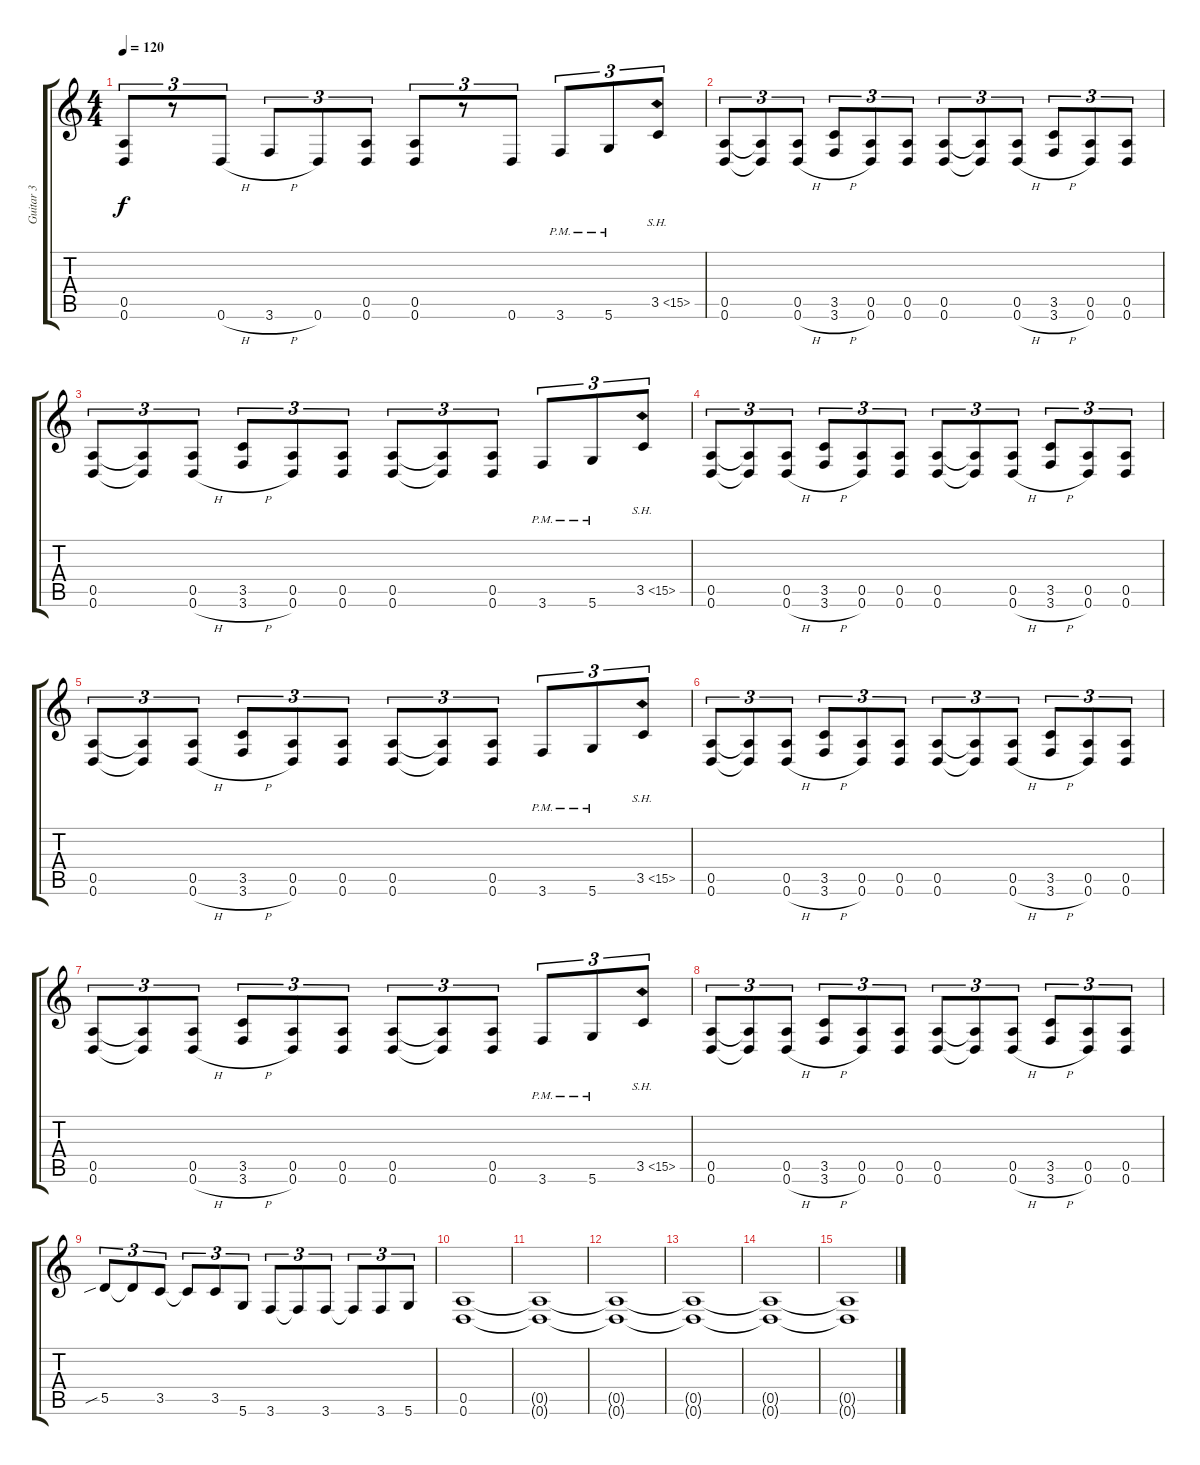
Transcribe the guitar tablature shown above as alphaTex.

\track ("Guitar 3" "Guitar 3") {instrument distortionguitar}
\staff {score tabs}
\tuning (E4 B3 G3 D3 A2 D2) {hide}
\ts (4 4)
\tempo 120
\clef g2
\ks c
(0.5 0.6).8{tu (3 2) dy f} r.8{tu (3 2)} 0.6{h}.8{tu (3 2)} 3.6{h}.8{tu (3 2)} 0.6.8{tu (3 2)} (0.5 0.6).8{tu (3 2)} (0.5 0.6).8{tu (3 2)} r.8{tu (3 2)} 0.6.8{tu (3 2)} 3.6{pm}.8{tu (3 2)} 5.6{pm}.8{tu (3 2)} 3.5{sh 12}.8{tu (3 2)} |
(0.5 0.6).8{tu (3 2)} (0.5{t} 0.6{t}).8{tu (3 2)} (0.5 0.6{h}).8{tu (3 2)} (3.5 3.6{h}).8{tu (3 2)} (0.5 0.6).8{tu (3 2)} (0.5 0.6).8{tu (3 2)} (0.5 0.6).8{tu (3 2)} (0.5{t} 0.6{t}).8{tu (3 2)} (0.5 0.6{h}).8{tu (3 2)} (3.5 3.6{h}).8{tu (3 2)} (0.5 0.6).8{tu (3 2)} (0.5 0.6).8{tu (3 2)} |
(0.5 0.6).8{tu (3 2)} (0.5{t} 0.6{t}).8{tu (3 2)} (0.5 0.6{h}).8{tu (3 2)} (3.5 3.6{h}).8{tu (3 2)} (0.5 0.6).8{tu (3 2)} (0.5 0.6).8{tu (3 2)} (0.5 0.6).8{tu (3 2)} (0.5{t} 0.6{t}).8{tu (3 2)} (0.5 0.6).8{tu (3 2)} 3.6{pm}.8{tu (3 2)} 5.6{pm}.8{tu (3 2)} 3.5{sh 12}.8{tu (3 2)} |
(0.5 0.6).8{tu (3 2)} (0.5{t} 0.6{t}).8{tu (3 2)} (0.5 0.6{h}).8{tu (3 2)} (3.5 3.6{h}).8{tu (3 2)} (0.5 0.6).8{tu (3 2)} (0.5 0.6).8{tu (3 2)} (0.5 0.6).8{tu (3 2)} (0.5{t} 0.6{t}).8{tu (3 2)} (0.5 0.6{h}).8{tu (3 2)} (3.5 3.6{h}).8{tu (3 2)} (0.5 0.6).8{tu (3 2)} (0.5 0.6).8{tu (3 2)} |
(0.5 0.6).8{tu (3 2)} (0.5{t} 0.6{t}).8{tu (3 2)} (0.5 0.6{h}).8{tu (3 2)} (3.5 3.6{h}).8{tu (3 2)} (0.5 0.6).8{tu (3 2)} (0.5 0.6).8{tu (3 2)} (0.5 0.6).8{tu (3 2)} (0.5{t} 0.6{t}).8{tu (3 2)} (0.5 0.6).8{tu (3 2)} 3.6{pm}.8{tu (3 2)} 5.6{pm}.8{tu (3 2)} 3.5{sh 12}.8{tu (3 2)} |
(0.5 0.6).8{tu (3 2)} (0.5{t} 0.6{t}).8{tu (3 2)} (0.5 0.6{h}).8{tu (3 2)} (3.5 3.6{h}).8{tu (3 2)} (0.5 0.6).8{tu (3 2)} (0.5 0.6).8{tu (3 2)} (0.5 0.6).8{tu (3 2)} (0.5{t} 0.6{t}).8{tu (3 2)} (0.5 0.6{h}).8{tu (3 2)} (3.5 3.6{h}).8{tu (3 2)} (0.5 0.6).8{tu (3 2)} (0.5 0.6).8{tu (3 2)} |
(0.5 0.6).8{tu (3 2)} (0.5{t} 0.6{t}).8{tu (3 2)} (0.5 0.6{h}).8{tu (3 2)} (3.5 3.6{h}).8{tu (3 2)} (0.5 0.6).8{tu (3 2)} (0.5 0.6).8{tu (3 2)} (0.5 0.6).8{tu (3 2)} (0.5{t} 0.6{t}).8{tu (3 2)} (0.5 0.6).8{tu (3 2)} 3.6{pm}.8{tu (3 2)} 5.6{pm}.8{tu (3 2)} 3.5{sh 12}.8{tu (3 2)} |
(0.5 0.6).8{tu (3 2)} (0.5{t} 0.6{t}).8{tu (3 2)} (0.5 0.6{h}).8{tu (3 2)} (3.5 3.6{h}).8{tu (3 2)} (0.5 0.6).8{tu (3 2)} (0.5 0.6).8{tu (3 2)} (0.5 0.6).8{tu (3 2)} (0.5{t} 0.6{t}).8{tu (3 2)} (0.5 0.6{h}).8{tu (3 2)} (3.5 3.6{h}).8{tu (3 2)} (0.5 0.6).8{tu (3 2)} (0.5 0.6).8{tu (3 2)} |
5.5{sib}.8{tu (3 2)} 5.5{t}.8{tu (3 2)} 3.5.8{tu (3 2)} 3.5{t}.8{tu (3 2)} 3.5.8{tu (3 2)} 5.6.8{tu (3 2)} 3.6.8{tu (3 2)} 3.6{t}.8{tu (3 2)} 3.6.8{tu (3 2)} 3.6{t}.8{tu (3 2)} 3.6.8{tu (3 2)} 5.6.8{tu (3 2)} |
(0.5 0.6).1 |
(0.5{t} 0.6{t}).1 |
(0.5{t} 0.6{t}).1 |
(0.5{t} 0.6{t}).1 |
(0.5{t} 0.6{t}).1 |
(0.5{t} 0.6{t}).1
